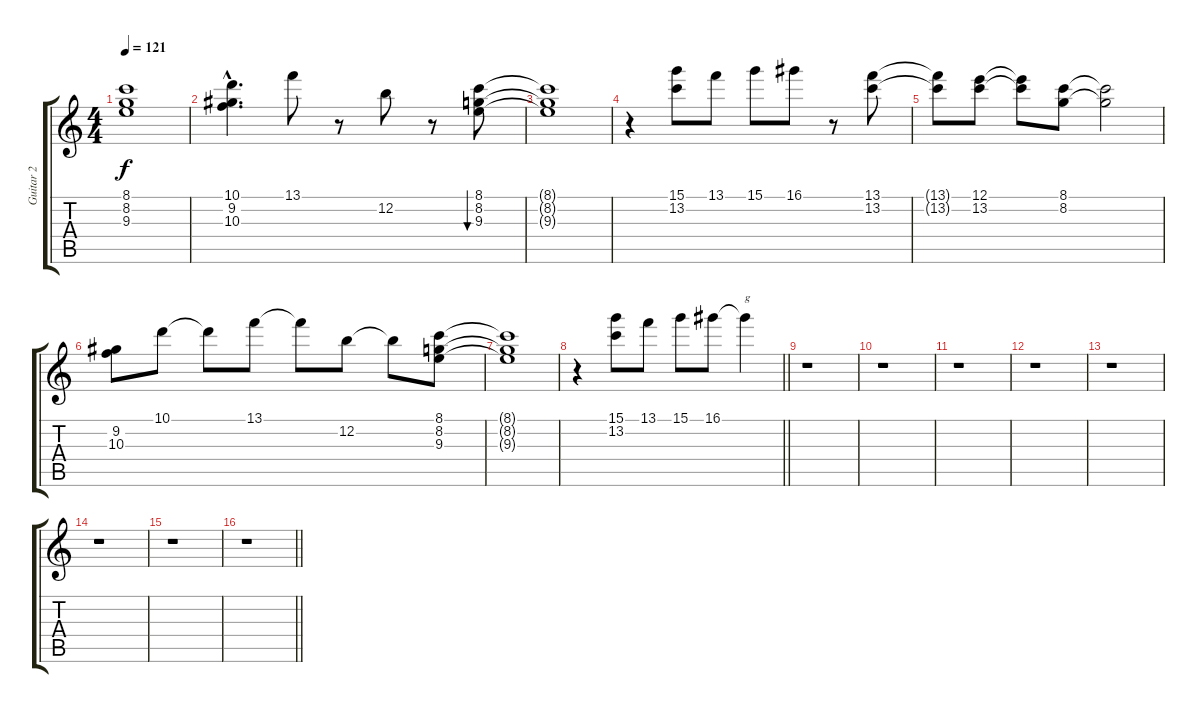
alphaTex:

\track ("Guitar 2" "Guitar 2") {instrument overdrivenguitar}
\staff {score tabs}
\tuning (E4 B3 G3 D3 A2 E2) {hide}
\ts (4 4)
\tempo 121
\clef g2
\ks c
(8.1 8.2 9.3).1{dy f instrument overdrivenguitar} |
(10.1{hac} 9.2{hac} 10.3{hac}).4{d} 13.1.8 r.8 12.2.8 r.8 (8.1 8.2 9.3).8{bu 60} |
(8.1{t} 8.2{t} 9.3{t}).1 |
r.4 (15.1 13.2).8 13.1.8 15.1.8 16.1.8 r.8 (13.1 13.2).8 |
(13.1{t} 13.2{t}).8 (12.1 13.2).8 (12.1{t} 13.2{t}).8 (8.1 8.2).8 (8.1{t} 8.2{t}).2 |
(9.2 10.3).8 10.1.8 10.1{t}.8 13.1.8 13.1{t}.8 12.2.8 12.2{t}.8 (8.1 8.2 9.3).8 |
(8.1{t} 8.2{t} 9.3{t}).1 |
\barLineRight lightlight
r.4 (15.1 13.2).8 13.1.8 15.1.8 16.1.8 16.1{t}.4{txt "g"} |
r.1 |
r.1 |
r.1 |
r.1 |
r.1 |
r.1 |
r.1 |
\barLineRight lightlight
r.1
